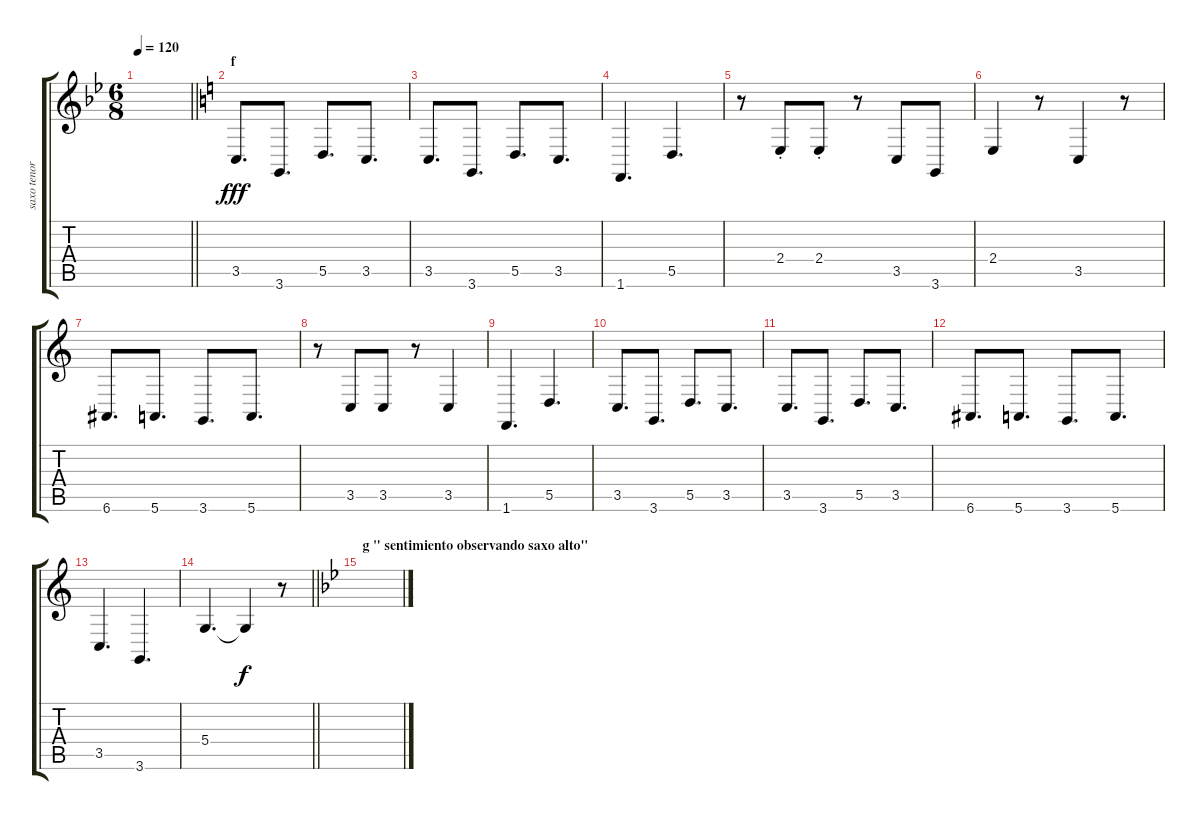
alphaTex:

\track ("saxo tenor" "saxo tenor") {instrument tenorsax}
\staff {score tabs}
\tuning (E4 B3 G3 D3 A2 E2) {hide}
\ts (6 8)
\tempo 120
\clef g2
\barLineRight lightlight
\ks bb
|
\section ("" "f")
\ks c
3.5.8{d dy fff} 3.6.8{d} 5.5.8{d} 3.5.8{d} |
3.5.8{d} 3.6.8{d} 5.5.8{d} 3.5.8{d} |
1.6.4{d} 5.5.4{d} |
r.8 2.4{st}.8 2.4{st}.8 r.8 3.5.8 3.6.8 |
2.4.4 r.8 3.5.4 r.8 |
6.6.8{d} 5.6.8{d} 3.6.8{d} 5.6.8{d} |
r.8 3.5.8 3.5.8 r.8 3.5.4 |
1.6.4{d} 5.5.4{d} |
3.5.8{d} 3.6.8{d} 5.5.8{d} 3.5.8{d} |
3.5.8{d} 3.6.8{d} 5.5.8{d} 3.5.8{d} |
6.6.8{d} 5.6.8{d} 3.6.8{d} 5.6.8{d} |
3.5.4{d} 3.6.4{d} |
\barLineRight lightlight
5.4.4{d} 5.4{t}.4{dy f} r.8 |
\section ("" "g \" sentimiento observando saxo alto\"")
\ks bb
